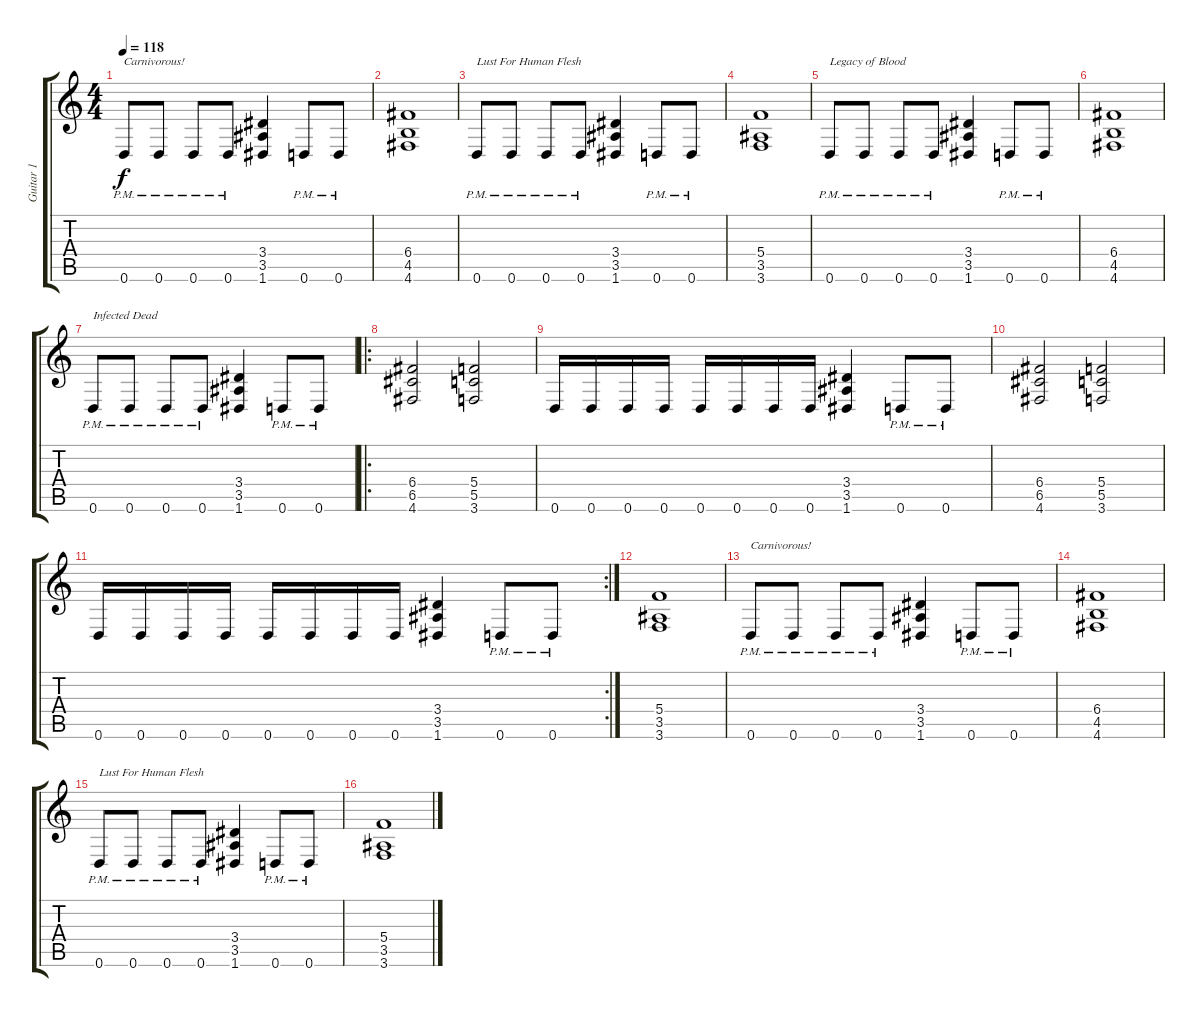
\track ("Guitar 1" "Guitar 1") {instrument distortionguitar}
\staff {score tabs}
\tuning (D4 A3 F3 C3 G2 D2) {hide}
\ts (4 4)
\tempo 118
\clef g2
\ks c
0.6{pm}.8{txt "Carnivorous!" dy f} 0.6{pm}.8 0.6{pm}.8 0.6{pm}.8 (3.4 3.5 1.6).4 0.6{pm}.8 0.6{pm}.8 |
(6.4 4.5 4.6).1 |
0.6{pm}.8{txt "Lust For Human Flesh"} 0.6{pm}.8 0.6{pm}.8 0.6{pm}.8 (3.4 3.5 1.6).4 0.6{pm}.8 0.6{pm}.8 |
(5.4 3.5 3.6).1 |
0.6{pm}.8{txt "Legacy of Blood"} 0.6{pm}.8 0.6{pm}.8 0.6{pm}.8 (3.4 3.5 1.6).4 0.6{pm}.8 0.6{pm}.8 |
(6.4 4.5 4.6).1 |
0.6{pm}.8{txt "Infected Dead"} 0.6{pm}.8 0.6{pm}.8 0.6{pm}.8 (3.4 3.5 1.6).4 0.6{pm}.8 0.6{pm}.8 |
\ro
(6.4 6.5 4.6).2 (5.4 5.5 3.6).2 |
0.6.16 0.6.16 0.6.16 0.6.16 0.6.16 0.6.16 0.6.16 0.6.16 (3.4 3.5 1.6).4 0.6{pm}.8 0.6{pm}.8 |
(6.4 6.5 4.6).2 (5.4 5.5 3.6).2 |
\rc 2
0.6.16 0.6.16 0.6.16 0.6.16 0.6.16 0.6.16 0.6.16 0.6.16 (3.4 3.5 1.6).4 0.6{pm}.8 0.6{pm}.8 |
(5.4 3.5 3.6).1 |
0.6{pm}.8{txt "Carnivorous!"} 0.6{pm}.8 0.6{pm}.8 0.6{pm}.8 (3.4 3.5 1.6).4 0.6{pm}.8 0.6{pm}.8 |
(6.4 4.5 4.6).1 |
0.6{pm}.8{txt "Lust For Human Flesh"} 0.6{pm}.8 0.6{pm}.8 0.6{pm}.8 (3.4 3.5 1.6).4 0.6{pm}.8 0.6{pm}.8 |
(5.4 3.5 3.6).1
